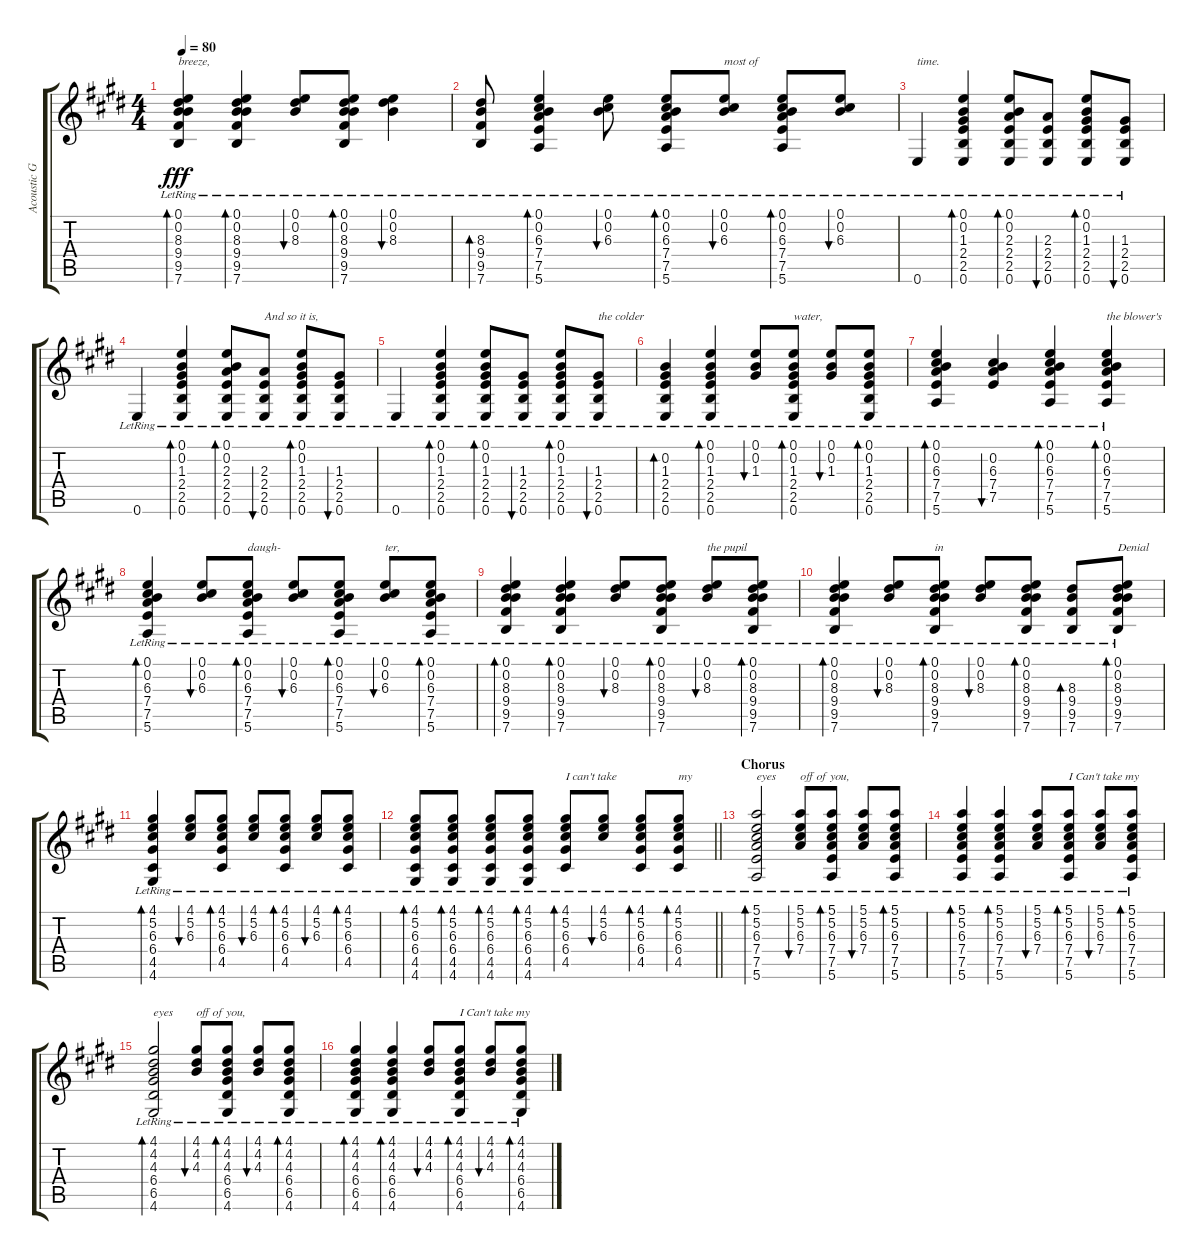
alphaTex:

\track ("Acoustic Guitar 1" "Acoustic G") {instrument acousticguitarsteel}
\staff {score tabs}
\tuning (E4 B3 G3 D3 A2 E2) {hide}
\ts (4 4)
\tempo 80
\clef g2
\ks e
(0.1{lr} 0.2{lr} 8.3{lr} 9.4{lr} 9.5{lr} 7.6{lr}).4{bd 120 txt "breeze," dy fff} (0.1{lr} 0.2{lr} 8.3{lr} 9.4{lr} 9.5{lr} 7.6{lr}).4{bd 120} (0.1{lr} 0.2{lr} 8.3{lr}).8{bu 120} (0.1{lr} 0.2{lr} 8.3{lr} 9.4{lr} 9.5{lr} 7.6{lr}).8{bd 120} (0.1{lr} 0.2{lr} 8.3{lr}).4{bu 120} |
(8.3{lr} 9.4{lr} 9.5{lr} 7.6{lr}).8{bd 120} (0.1{lr} 0.2{lr} 6.3{lr} 7.4{lr} 7.5{lr} 5.6{lr}).4{bd 120} (0.1{lr} 0.2{lr} 6.3{lr}).8{bu 120} (0.1{lr} 0.2{lr} 6.3{lr} 7.4{lr} 7.5{lr} 5.6{lr}).8{bd 120} (0.1{lr} 0.2{lr} 6.3{lr}).8{bu 120 txt "most of "} (0.1{lr} 0.2{lr} 6.3{lr} 7.4{lr} 7.5{lr} 5.6{lr}).8{bd 120} (0.1{lr} 0.2{lr} 6.3{lr}).8{bu 120} |
0.6{lr}.4{txt "time."} (0.1{lr} 0.2{lr} 1.3{lr} 2.4{lr} 2.5{lr} 0.6{lr}).4{bd 480} (0.1{lr} 0.2{lr} 2.3{lr} 2.4{lr} 2.5{lr} 0.6{lr}).8{bd 120} (2.3{lr} 2.4{lr} 2.5{lr} 0.6{lr}).8{bu 120} (0.1{lr} 0.2{lr} 1.3{lr} 2.4{lr} 2.5{lr} 0.6{lr}).8{bd 120} (1.3{lr} 2.4{lr} 2.5{lr} 0.6{lr}).8{bu 120} |
0.6{lr}.4 (0.1{lr} 0.2{lr} 1.3{lr} 2.4{lr} 2.5{lr} 0.6{lr}).4{bd 480} (0.1{lr} 0.2{lr} 2.3{lr} 2.4{lr} 2.5{lr} 0.6{lr}).8{bd 120} (2.3{lr} 2.4{lr} 2.5{lr} 0.6{lr}).8{bu 120 txt "And so it is,"} (0.1{lr} 0.2{lr} 1.3{lr} 2.4{lr} 2.5{lr} 0.6{lr}).8{bd 120} (1.3{lr} 2.4{lr} 2.5{lr} 0.6{lr}).8{bu 120} |
0.6{lr}.4 (0.1{lr} 0.2{lr} 1.3{lr} 2.4{lr} 2.5{lr} 0.6{lr}).4{bd 480} (0.1{lr} 0.2{lr} 1.3{lr} 2.4{lr} 2.5{lr} 0.6{lr}).8{bd 120} (1.3{lr} 2.4{lr} 2.5{lr} 0.6{lr}).8{bu 120} (0.1{lr} 0.2{lr} 1.3{lr} 2.4{lr} 2.5{lr} 0.6{lr}).8{bd 120} (1.3{lr} 2.4{lr} 2.5{lr} 0.6{lr}).8{bu 120 txt "the colder"} |
(0.2{lr} 1.3{lr} 2.4{lr} 2.5{lr} 0.6{lr}).4{bd 120} (0.1{lr} 0.2{lr} 1.3{lr} 2.4{lr} 2.5{lr} 0.6{lr}).4{bd 120} (0.1{lr} 0.2{lr} 1.3{lr}).8{bu 30} (0.1{lr} 0.2{lr} 1.3{lr} 2.4{lr} 2.5{lr} 0.6{lr}).8{bd 30 txt "water,"} (0.1{lr} 0.2{lr} 1.3{lr}).8{bu 30} (0.1{lr} 0.2{lr} 1.3{lr} 2.4{lr} 2.5{lr} 0.6{lr}).8{bd 30} |
(0.1{lr} 0.2{lr} 6.3{lr} 7.4{lr} 7.5{lr} 5.6{lr}).4{bd 120} (0.2{lr} 6.3{lr} 7.4{lr} 7.5{lr}).4{bu 120} (0.1{lr} 0.2{lr} 6.3{lr} 7.4{lr} 7.5{lr} 5.6{lr}).4{bd 120} (0.1{lr} 0.2{lr} 6.3{lr} 7.4{lr} 7.5{lr} 5.6{lr}).4{bd 120 txt "the blower's "} |
(0.1{lr} 0.2{lr} 6.3{lr} 7.4{lr} 7.5{lr} 5.6{lr}).4{bd 120} (0.1{lr} 0.2{lr} 6.3{lr}).8{bu 120} (0.1{lr} 0.2{lr} 6.3{lr} 7.4{lr} 7.5{lr} 5.6{lr}).8{bd 120 txt "daugh-"} (0.1{lr} 0.2{lr} 6.3{lr}).8{bu 120} (0.1{lr} 0.2{lr} 6.3{lr} 7.4{lr} 7.5{lr} 5.6{lr}).8{bd 120} (0.1{lr} 0.2{lr} 6.3{lr}).8{bu 120 txt "ter,"} (0.1{lr} 0.2{lr} 6.3{lr} 7.4{lr} 7.5{lr} 5.6{lr}).8{bd 120} |
(0.1{lr} 0.2{lr} 8.3{lr} 9.4{lr} 9.5{lr} 7.6{lr}).4{bd 120} (0.1{lr} 0.2{lr} 8.3{lr} 9.4{lr} 9.5{lr} 7.6{lr}).4{bd 120} (0.1{lr} 0.2{lr} 8.3{lr}).8{bu 120} (0.1{lr} 0.2{lr} 8.3{lr} 9.4{lr} 9.5{lr} 7.6{lr}).8{bd 120} (0.1{lr} 0.2{lr} 8.3{lr}).8{bu 120 txt "the pupil"} (0.1{lr} 0.2{lr} 8.3{lr} 9.4{lr} 9.5{lr} 7.6{lr}).8{bd 120} |
(0.1{lr} 0.2{lr} 8.3{lr} 9.4{lr} 9.5{lr} 7.6{lr}).4{bd 120} (0.1{lr} 0.2{lr} 8.3{lr}).8{bu 120} (0.1{lr} 0.2{lr} 8.3{lr} 9.4{lr} 9.5{lr} 7.6{lr}).8{bd 120 txt "in"} (0.1{lr} 0.2{lr} 8.3{lr}).8{bu 120} (0.1{lr} 0.2{lr} 8.3{lr} 9.4{lr} 9.5{lr} 7.6{lr}).8{bd 120} (8.3{lr} 9.4{lr} 9.5{lr} 7.6{lr}).8{bd 120} (0.1{lr} 0.2{lr} 8.3{lr} 9.4{lr} 9.5{lr} 7.6{lr}).8{bd 120 txt "Denial"} |
(4.1{lr} 5.2{lr} 6.3{lr} 6.4{lr} 4.5{lr} 4.6{lr}).4{bd 120} (4.1{lr} 5.2{lr} 6.3{lr}).8{bu 120} (4.1{lr} 5.2{lr} 6.3{lr} 6.4{lr} 4.5{lr}).8{bd 120} (4.1{lr} 5.2{lr} 6.3{lr}).8{bu 120} (4.1{lr} 5.2{lr} 6.3{lr} 6.4{lr} 4.5{lr}).8{bd 120} (4.1{lr} 5.2{lr} 6.3{lr}).8{bu 120} (4.1{lr} 5.2{lr} 6.3{lr} 6.4{lr} 4.5{lr}).8{bd 120} |
\barLineRight lightlight
(4.1{lr} 5.2{lr} 6.3{lr} 6.4{lr} 4.5{lr} 4.6{lr}).8{bd 120} (4.1{lr} 5.2{lr} 6.3{lr} 6.4{lr} 4.5{lr} 4.6{lr}).8{bd 120} (4.1{lr} 5.2{lr} 6.3{lr} 6.4{lr} 4.5{lr} 4.6{lr}).8{bd 120} (4.1{lr} 5.2{lr} 6.3{lr} 6.4{lr} 4.5{lr} 4.6{lr}).8{bd 120} (4.1{lr} 5.2{lr} 6.3{lr} 6.4{lr} 4.5{lr}).8{bd 120 txt "I can't take"} (4.1{lr} 5.2{lr} 6.3{lr}).8{bu 120} (4.1{lr} 5.2{lr} 6.3{lr} 6.4{lr} 4.5{lr}).8{bd 120} (4.1{lr} 5.2{lr} 6.3{lr} 6.4{lr} 4.5{lr}).8{bd 120 txt "my"} |
\section ("" "Chorus")
(5.1{lr} 5.2{lr} 6.3{lr} 7.4{lr} 7.5{lr} 5.6{lr}).2{bd 30 txt "eyes"} (5.1{lr} 5.2{lr} 6.3{lr} 7.4{lr}).8{bu 30 txt "off of you,"} (5.1{lr} 5.2{lr} 6.3{lr} 7.4{lr} 7.5{lr} 5.6{lr}).8{bd 30} (5.1{lr} 5.2{lr} 6.3{lr} 7.4{lr}).8{bu 30} (5.1{lr} 5.2{lr} 6.3{lr} 7.4{lr} 7.5{lr} 5.6{lr}).8{bd 30} |
(5.1{lr} 5.2{lr} 6.3{lr} 7.4{lr} 7.5{lr} 5.6{lr}).4{bd 30} (5.1{lr} 5.2{lr} 6.3{lr} 7.4{lr} 7.5{lr} 5.6{lr}).4{bd 30} (5.1{lr} 5.2{lr} 6.3{lr} 7.4{lr}).8{bu 30} (5.1{lr} 5.2{lr} 6.3{lr} 7.4{lr} 7.5{lr} 5.6{lr}).8{bd 30 txt "I Can't take my"} (5.1{lr} 5.2{lr} 6.3{lr} 7.4{lr}).8{bu 30} (5.1{lr} 5.2{lr} 6.3{lr} 7.4{lr} 7.5{lr} 5.6{lr}).8{bd 30} |
(4.1{lr} 4.2{lr} 4.3{lr} 6.4{lr} 6.5{lr} 4.6{lr}).2{bd 30 txt "eyes"} (4.1{lr} 4.2{lr} 4.3{lr}).8{bu 30 txt "off of you,"} (4.1{lr} 4.2{lr} 4.3{lr} 6.4{lr} 6.5{lr} 4.6{lr}).8{bd 30} (4.1{lr} 4.2{lr} 4.3{lr}).8{bu 30} (4.1{lr} 4.2{lr} 4.3{lr} 6.4{lr} 6.5{lr} 4.6{lr}).8{bd 30} |
(4.1{lr} 4.2{lr} 4.3{lr} 6.4{lr} 6.5{lr} 4.6{lr}).4{bd 30} (4.1{lr} 4.2{lr} 4.3{lr} 6.4{lr} 6.5{lr} 4.6{lr}).4{bd 30} (4.1{lr} 4.2{lr} 4.3{lr}).8{bu 30} (4.1{lr} 4.2{lr} 4.3{lr} 6.4{lr} 6.5{lr} 4.6{lr}).8{bd 30 txt "I Can't take my"} (4.1{lr} 4.2{lr} 4.3{lr}).8{bu 30} (4.1{lr} 4.2{lr} 4.3{lr} 6.4{lr} 6.5{lr} 4.6{lr}).8{bd 30}
